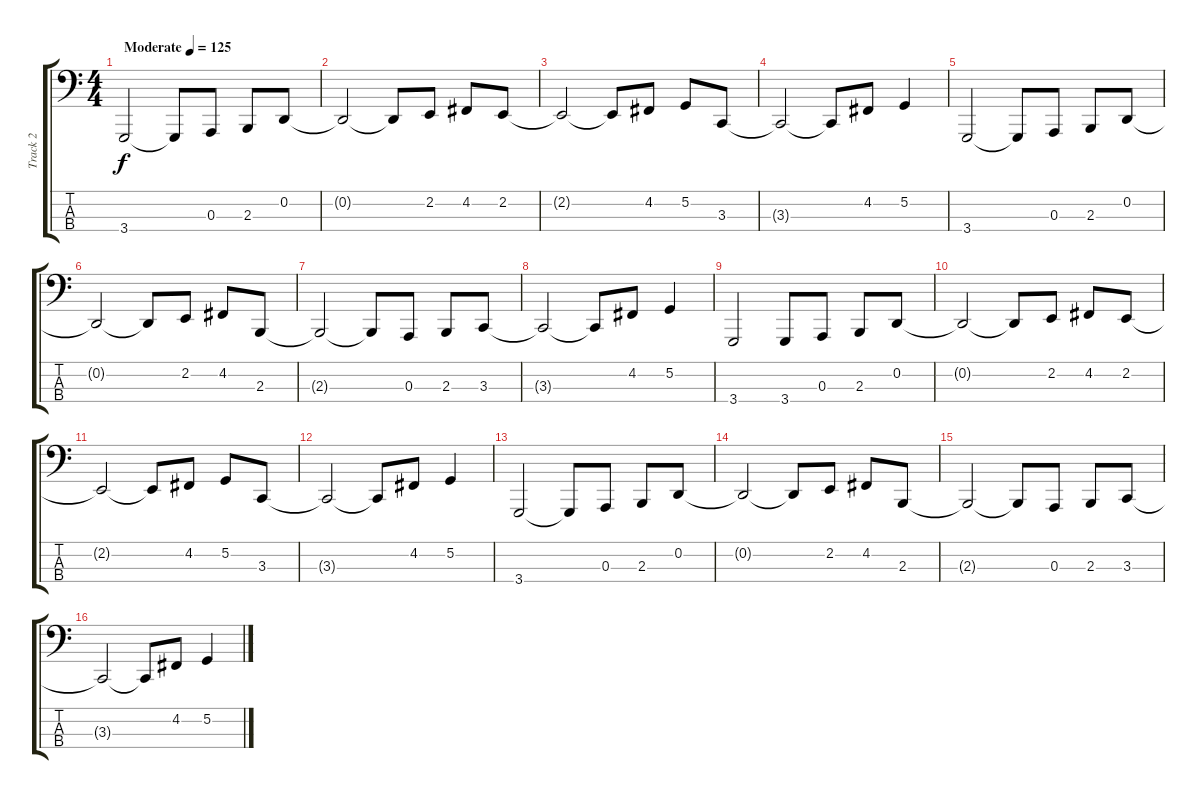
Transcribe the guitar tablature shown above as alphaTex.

\track ("Track 2" "Track 2") {instrument acousticgrandpiano}
\staff {score tabs}
\tuning (G2 D2 A1 E1) {hide}
\ts (4 4)
\tempo (125 "Moderate")
\clef f4
\ks c
3.4.2{dy f instrument acousticgrandpiano} 3.4{t}.8 0.3.8 2.3.8 0.2.8 |
0.2{t}.2 0.2{t}.8 2.2.8 4.2.8 2.2.8 |
2.2{t}.2 2.2{t}.8 4.2.8 5.2.8 3.3.8 |
3.3{t}.2 3.3{t}.8 4.2.8 5.2.4 |
3.4.2 3.4{t}.8 0.3.8 2.3.8 0.2.8 |
0.2{t}.2 0.2{t}.8 2.2.8 4.2.8 2.3.8 |
2.3{t}.2 2.3{t}.8 0.3.8 2.3.8 3.3.8 |
3.3{t}.2 3.3{t}.8 4.2.8 5.2.4 |
3.4.2 3.4.8 0.3.8 2.3.8 0.2.8 |
0.2{t}.2 0.2{t}.8 2.2.8 4.2.8 2.2.8 |
2.2{t}.2 2.2{t}.8 4.2.8 5.2.8 3.3.8 |
3.3{t}.2 3.3{t}.8 4.2.8 5.2.4 |
3.4.2 3.4{t}.8 0.3.8 2.3.8 0.2.8 |
0.2{t}.2 0.2{t}.8 2.2.8 4.2.8 2.3.8 |
2.3{t}.2 2.3{t}.8 0.3.8 2.3.8 3.3.8 |
3.3{t}.2 3.3{t}.8 4.2.8 5.2.4
